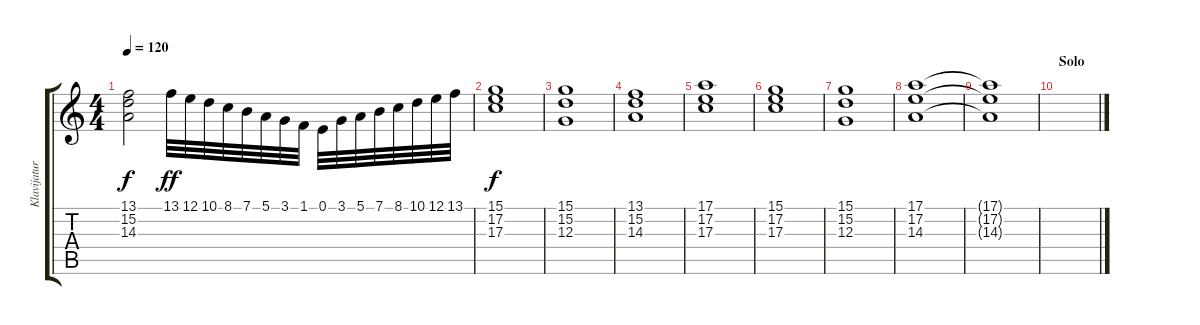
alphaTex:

\track ("Klavijature 4" "Klavijatur") {instrument rockorgan}
\staff {score tabs}
\tuning (E4 B3 G3 D3 A2 E2) {hide}
\ts (4 4)
\tempo 120
\clef g2
\ks c
(13.1{t} 15.2{t} 14.3{t}).2{dy f} 13.1.32{dy ff} 12.1.32 10.1.32 8.1.32 7.1.32 5.1.32 3.1.32 1.1.32 0.1.32 3.1.32 5.1.32 7.1.32 8.1.32 10.1.32 12.1.32 13.1.32 |
(15.1 17.2 17.3).1{dy f} |
(15.1 15.2 12.3).1 |
(13.1 15.2 14.3).1 |
(17.1 17.2 17.3).1 |
(15.1 17.2 17.3).1 |
(15.1 15.2 12.3).1 |
(17.1 17.2 14.3).1 |
(17.1{t} 17.2{t} 14.3{t}).1 |
\section ("" "Solo")
